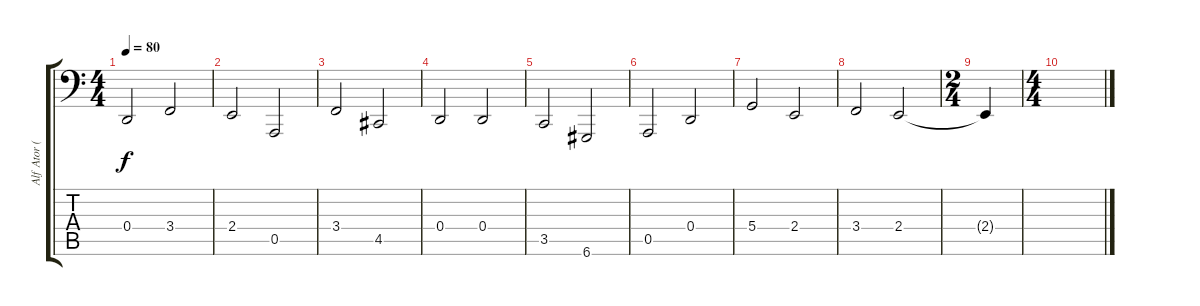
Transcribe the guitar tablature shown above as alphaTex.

\track ("Alf Ator (linke Hand)" "Alf Ator (") {instrument acousticgrandpiano}
\staff {score tabs}
\tuning (E3 B2 G2 D2 A1 D1) {hide}
\ts (4 4)
\tempo 80
\clef f4
\ks c
0.4.2{dy f} 3.4.2 |
2.4.2 0.5.2 |
3.4.2 4.5.2 |
0.4.2 0.4.2 |
3.5.2 6.6.2 |
0.5.2 0.4.2 |
5.4.2 2.4.2 |
3.4.2 2.4.2 |
\ts (2 4)
2.4{t}.4 |
\ts (4 4)
